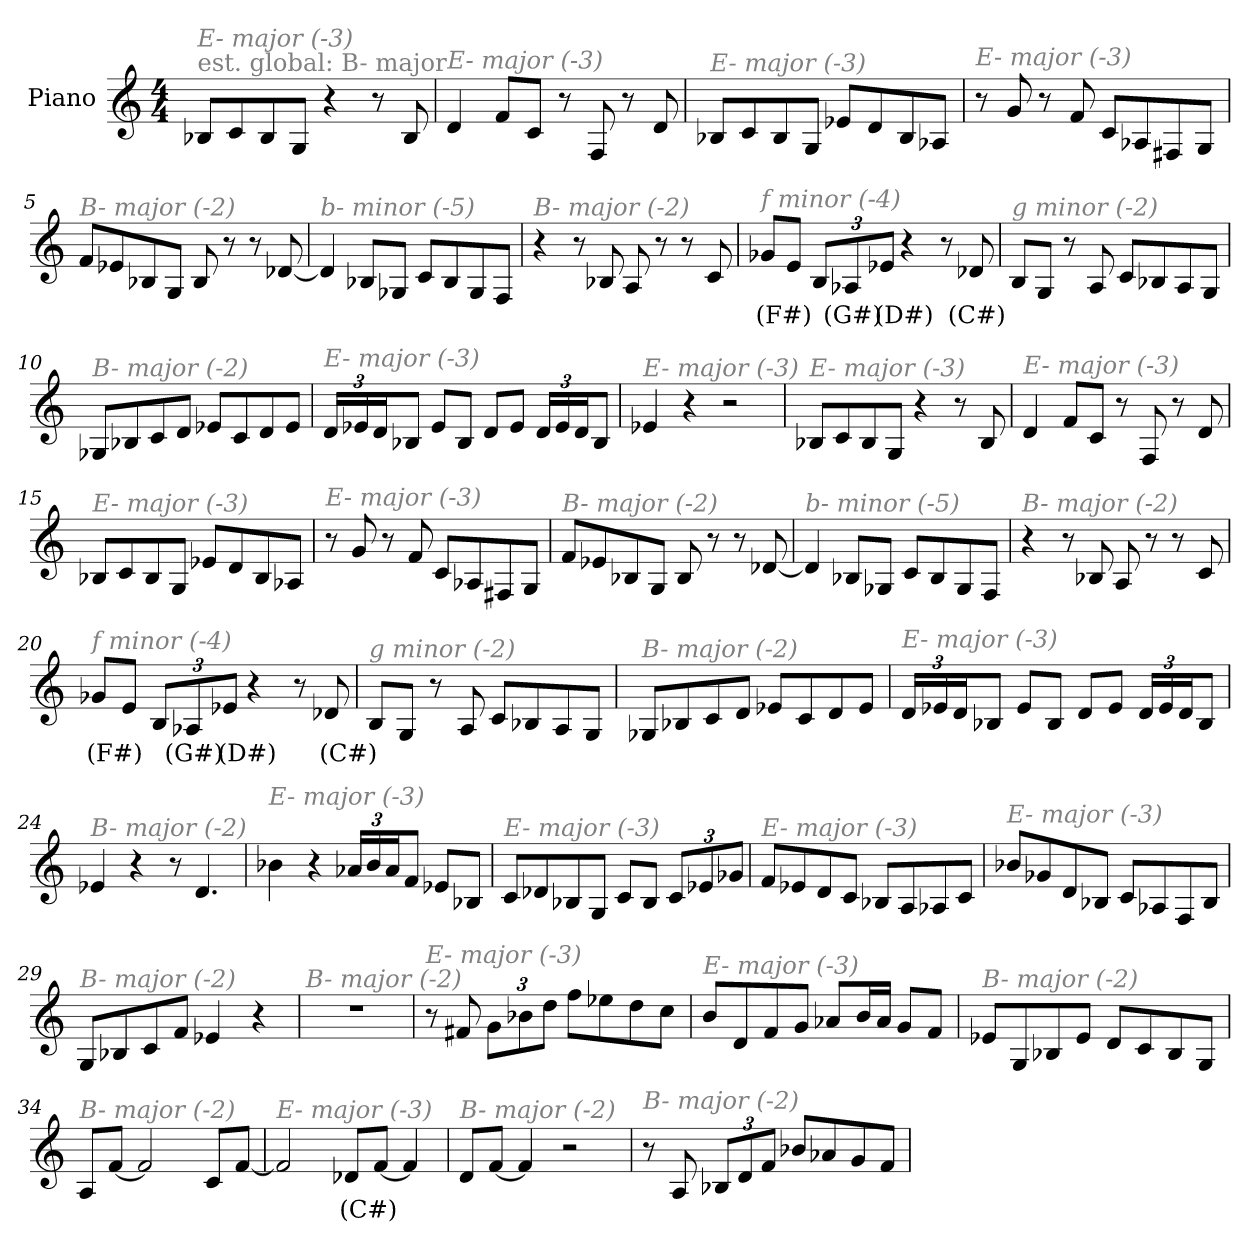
**kern	**text
*part1	*part1
*staff1	*staff1
*I"Piano	*
*I'Pno	*
*clefG2	*
*k[]	*
*M4/4	*
*MM240	*
=1	=1
!LO:TX:a:color=#808080:t=est. global&colon; B- major	!
!LO:TX:i:color=#808080:t=E- major (-3)	!
8B-X/L	.
8c/	.
8B-/	.
8G/J	.
4r	.
8r	.
8B-/	.
=2	=2
!LO:TX:i:color=#808080:t=E- major (-3)	!
4d/	.
8f/L	.
8c/J	.
8r	.
8F/	.
8r	.
8d/	.
=3	=3
!LO:TX:i:color=#808080:t=E- major (-3)	!
8B-X/L	.
8c/	.
8B-/	.
8G/J	.
8e-X/L	.
8d/	.
8B-/	.
8A-X/J	.
=4	=4
!LO:TX:i:color=#808080:t=E- major (-3)	!
8r	.
8g/	.
8r	.
8f/	.
8c/L	.
8A-X/	.
8F#X/	.
8G/J	.
!!LO:LB:g=z
=5	=5
!LO:TX:i:color=#808080:t=B- major (-2)	!
8f/L	.
8e-X/	.
8B-X/	.
8G/J	.
8B-/	.
8r	.
8r	.
[8d-X/	.
=6	=6
!LO:TX:i:color=#808080:t=b- minor (-5)	!
4d-/]	.
8B-X/L	.
8G-X/J	.
8c/L	.
8B-/	.
8G-/	.
8F/J	.
=7	=7
!LO:TX:i:color=#808080:t=B- major (-2)	!
4r	.
8r	.
8B-X/	.
8A/	.
8r	.
8r	.
8c/	.
=8	=8
!LO:TX:i:color=#808080:t=f minor (-4)	!
8g-Xi/L	(F#)
8e/J	.
*Xbrackettup	*
12B/L	.
12A-Xi/	(G#)
12e-Xi/J	(D#)
4r	.
8r	.
8d-Xi/	(C#)
!!LO:LB:g=z
=9	=9
!LO:TX:i:color=#808080:t=g minor (-2)	!
8B/L	.
8G/J	.
8r	.
8A/	.
8c/L	.
8B-X/	.
8A/	.
8G/J	.
=10	=10
!LO:TX:i:color=#808080:t=B- major (-2)	!
8G-X/L	.
8B-X/	.
8c/	.
8d/J	.
8e-X/L	.
8c/	.
8d/	.
8e-/J	.
=11	=11
!LO:TX:i:color=#808080:t=E- major (-3)	!
24d/LL	.
24e-X/	.
24d/J	.
8B-X/J	.
8e-/L	.
8B-/J	.
8d/L	.
8e-/J	.
24d/LL	.
24e-/	.
24d/J	.
8B-/J	.
=12	=12
!LO:TX:i:color=#808080:t=E- major (-3)	!
4e-X/	.
4r	.
2r	.
!!LO:LB:g=z
=13	=13
!LO:TX:i:color=#808080:t=E- major (-3)	!
8B-X/L	.
8c/	.
8B-/	.
8G/J	.
4r	.
8r	.
8B-/	.
=14	=14
!LO:TX:i:color=#808080:t=E- major (-3)	!
4d/	.
8f/L	.
8c/J	.
8r	.
8F/	.
8r	.
8d/	.
=15	=15
!LO:TX:i:color=#808080:t=E- major (-3)	!
8B-X/L	.
8c/	.
8B-/	.
8G/J	.
8e-X/L	.
8d/	.
8B-/	.
8A-X/J	.
=16	=16
!LO:TX:i:color=#808080:t=E- major (-3)	!
8r	.
8g/	.
8r	.
8f/	.
8c/L	.
8A-X/	.
8F#X/	.
8G/J	.
!!LO:LB:g=z
=17	=17
!LO:TX:i:color=#808080:t=B- major (-2)	!
8f/L	.
8e-X/	.
8B-X/	.
8G/J	.
8B-/	.
8r	.
8r	.
[8d-X/	.
=18	=18
!LO:TX:i:color=#808080:t=b- minor (-5)	!
4d-/]	.
8B-X/L	.
8G-X/J	.
8c/L	.
8B-/	.
8G-/	.
8F/J	.
=19	=19
!LO:TX:i:color=#808080:t=B- major (-2)	!
4r	.
8r	.
8B-X/	.
8A/	.
8r	.
8r	.
8c/	.
=20	=20
!LO:TX:i:color=#808080:t=f minor (-4)	!
8g-Xi/L	(F#)
8e/J	.
12B/L	.
12A-Xi/	(G#)
12e-Xi/J	(D#)
4r	.
8r	.
8d-Xi/	(C#)
!!LO:LB:g=z
=21	=21
!LO:TX:i:color=#808080:t=g minor (-2)	!
8B/L	.
8G/J	.
8r	.
8A/	.
8c/L	.
8B-X/	.
8A/	.
8G/J	.
=22	=22
!LO:TX:i:color=#808080:t=B- major (-2)	!
8G-X/L	.
8B-X/	.
8c/	.
8d/J	.
8e-X/L	.
8c/	.
8d/	.
8e-/J	.
=23	=23
!LO:TX:i:color=#808080:t=E- major (-3)	!
24d/LL	.
24e-X/	.
24d/J	.
8B-X/J	.
8e-/L	.
8B-/J	.
8d/L	.
8e-/J	.
24d/LL	.
24e-/	.
24d/J	.
8B-/J	.
=24	=24
!LO:TX:i:color=#808080:t=B- major (-2)	!
4e-X/	.
4r	.
8r	.
4.d/	.
!!LO:LB:g=z
=25	=25
!LO:TX:i:color=#808080:t=E- major (-3)	!
4b-X\	.
4r	.
24a-X/LL	.
24b-/	.
24a-/J	.
8f/J	.
8e-X/L	.
8B-X/J	.
=26	=26
!LO:TX:i:color=#808080:t=E- major (-3)	!
8c/L	.
8d-X/	.
8B-X/	.
8G/J	.
8c/L	.
8B-/J	.
12c/L	.
12e-X/	.
12g-X/J	.
=27	=27
!LO:TX:i:color=#808080:t=E- major (-3)	!
8f/L	.
8e-X/	.
8d/	.
8c/J	.
8B-X/L	.
8A/	.
8A-X/	.
8c/J	.
=28	=28
!LO:TX:i:color=#808080:t=E- major (-3)	!
8b-X/L	.
8g-X/	.
8d/	.
8B-X/J	.
8c/L	.
8A-X/	.
8F/	.
8B-/J	.
!!LO:LB:g=z
=29	=29
!LO:TX:i:color=#808080:t=B- major (-2)	!
8G/L	.
8B-X/	.
8c/	.
8f/J	.
4e-X/	.
4r	.
=30	=30
!LO:TX:i:color=#808080:t=B- major (-2)	!
1r	.
=31	=31
!LO:TX:i:color=#808080:t=E- major (-3)	!
8r	.
8f#X/	.
12g\L	.
12b-X\	.
12dd\J	.
8ff\L	.
8ee-X\	.
8dd\	.
8cc\J	.
=32	=32
!LO:TX:i:color=#808080:t=E- major (-3)	!
8b/L	.
8d/	.
8f/	.
8g/J	.
8a-X/L	.
16b/L	.
16a-/JJ	.
8g/L	.
8f/J	.
!!LO:LB:g=z
=33	=33
!LO:TX:i:color=#808080:t=B- major (-2)	!
8e-X/L	.
8G/	.
8B-X/	.
8e-/J	.
8d/L	.
8c/	.
8B-/	.
8G/J	.
=34	=34
!LO:TX:i:color=#808080:t=B- major (-2)	!
8A/L	.
[8f/J	.
2f/]	.
8c/L	.
[8f/J	.
=35	=35
!LO:TX:i:color=#808080:t=E- major (-3)	!
2f/]	.
8d-Xi/L	(C#)
[8f/J	.
4f/]	.
=36	=36
!LO:TX:i:color=#808080:t=B- major (-2)	!
8d/L	.
[8f/J	.
4f/]	.
2r	.
=37	=37
!LO:TX:i:color=#808080:t=B- major (-2)	!
8r	.
8A/	.
12B-X/L	.
12d/	.
12f/J	.
8b-X/L	.
8a-X/	.
8g/	.
8f/J	.
=	=
*-	*-
